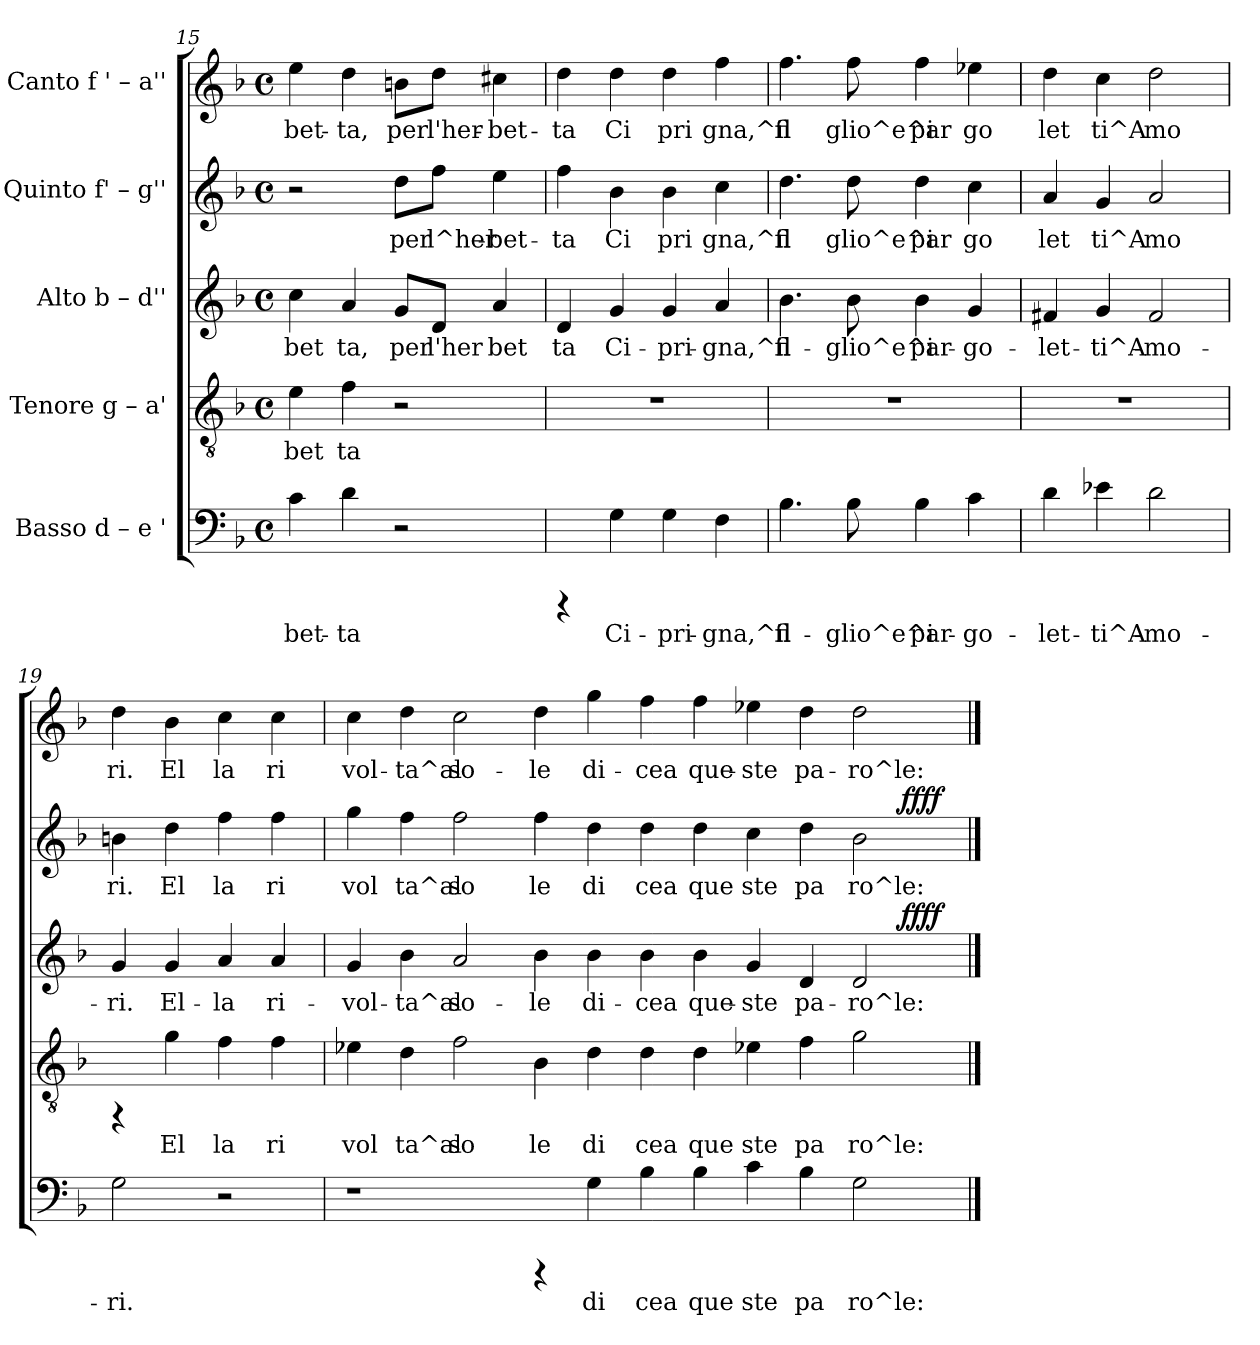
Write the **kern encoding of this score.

**kern	**text	**kern	**text	**kern	**text	**dynam	**kern	**text	**dynam	**kern	**text
*part5	*part5	*part4	*part4	*part3	*part3	*part3	*part2	*part2	*part2	*part1	*part1
*staff5	*staff5	*staff4	*staff4	*staff3	*staff3	*staff3	*staff2	*staff2	*staff2	*staff1	*staff1
*I"Basso   d – e '	*	*I"Tenore  g – a'	*	*I"Alto  b – d''	*	*	*I"Quinto  f' – g''	*	*	*I"Canto  f ' – a''	*
*clefF4	*	*clefGv2	*	*clefG2	*	*	*clefG2	*	*	*clefG2	*
*k[b-]	*	*k[b-]	*	*k[b-]	*	*	*k[b-]	*	*	*k[b-]	*
*F:	*	*F:	*	*F:	*	*	*F:	*	*	*F:	*
*M4/4	*	*M4/4	*	*M4/4	*	*	*M4/4	*	*	*M4/4	*
*met(c)	*	*met(c)	*	*met(c)	*	*	*met(c)	*	*	*met(c)	*
=15	=15	=15	=15	=15	=15	=15	=15	=15	=15	=15	=15
!	!LO:LY:b:cj	!	!LO:LY:b:cj	!	!LO:LY:b:rj	!	!	!	!	!	!LO:LY:b:rj
4c\	-bet-	4e\	bet	4cc\	bet	.	2r	.	.	4ee\	-bet-
!	!LO:LY:b:cj	!	!LO:LY:b:cj	!	!LO:LY:b:rj	!	!	!	!	!	!LO:LY:b:rj
4d\	-ta	4f\	ta	4a/	ta,	.	.	.	.	4dd\	-ta,
!	!	!	!	!	!LO:LY:b:rj	!	!	!LO:LY:b:rj	!	!	!LO:LY:b:rj
2r	.	2r	.	8g/L	per	.	8dd\L	per	.	8bn\L	per
!	!	!	!	!	!LO:LY:b:rj	!	!	!LO:LY:b:rj	!	!	!LO:LY:b:rj
.	.	.	.	8d/J	l'her	.	8ff\J	l^her-	.	8dd\J	l'her-
!	!	!	!	!	!LO:LY:b:rj	!	!	!LO:LY:b:rj	!	!	!LO:LY:b:rj
.	.	.	.	4a/	bet	.	4ee\	-bet-	.	4cc#X\	-bet-
!!LO:LB:g=z
=16	=16	=16	=16	=16	=16	=16	=16	=16	=16	=16	=16
!	!	!	!	!	!LO:LY:b:rj	!	!	!LO:LY:b:rj	!	!	!LO:LY:b:rj
4rCCC	.	1r	.	4d/	ta	.	4ff\	-ta	.	4dd\	-ta
!	!LO:LY:b:cj	!	!	!	!LO:LY:b:rj	!	!	!LO:LY:b:rj	!	!	!LO:LY:b:rj
4G\	Ci-	.	.	4g/	Ci-	.	4b-\	Ci	.	4dd\	Ci
!	!LO:LY:b:cj	!	!	!	!LO:LY:b:rj	!	!	!LO:LY:b:rj	!	!	!LO:LY:b:rj
4G\	-pri-	.	.	4g/	-pri-	.	4b-\	pri	.	4dd\	pri
!	!LO:LY:b:cj	!	!	!	!LO:LY:b:rj	!	!	!LO:LY:b:rj	!	!	!LO:LY:b:rj
4F\	-gna,^il	.	.	4a/	-gna,^il	.	4cc\	gna,^il	.	4ff\	gna,^il
=17	=17	=17	=17	=17	=17	=17	=17	=17	=17	=17	=17
!	!LO:LY:b:cj	!	!	!	!LO:LY:b:rj	!	!	!LO:LY:b:rj	!	!	!LO:LY:b:rj
4.B-\	fi-	1r	.	4.b-\	fi-	.	4.dd\	fi	.	4.ff\	fi
!	!LO:LY:b:cj	!	!	!	!LO:LY:b:rj	!	!	!LO:LY:b:rj	!	!	!LO:LY:b:rj
8B-\	-glio^e^i	.	.	8b-\	-glio^e^i	.	8dd\	glio^e^i	.	8ff\	glio^e^i
!	!LO:LY:b:cj	!	!	!	!LO:LY:b:rj	!	!	!LO:LY:b:rj	!	!	!LO:LY:b:rj
4B-\	par-	.	.	4b-\	par-	.	4dd\	par	.	4ff\	par
!	!LO:LY:b:cj	!	!	!	!LO:LY:b:rj	!	!	!LO:LY:b:rj	!	!	!LO:LY:b:rj
4c\	-go-	.	.	4g/	-go-	.	4cc\	go	.	4ee-X\	go
=18	=18	=18	=18	=18	=18	=18	=18	=18	=18	=18	=18
!	!LO:LY:b:cj	!	!	!	!LO:LY:b:rj	!	!	!LO:LY:b:rj	!	!	!LO:LY:b:rj
4d\	-let-	1r	.	4f#X/	-let-	.	4a/	let	.	4dd\	let
!	!LO:LY:b:cj	!	!	!	!LO:LY:b:rj	!	!	!LO:LY:b:rj	!	!	!LO:LY:b:rj
4e-\	-ti^A-	.	.	4g/	-ti^A-	.	4g/	ti^A	.	4cc\	ti^A
!	!LO:LY:b:cj	!	!	!	!LO:LY:b:rj	!	!	!LO:LY:b:rj	!	!	!LO:LY:b:rj
2d\	-mo-	.	.	2f#/	-mo-	.	2a/	mo	.	2dd\	mo
=19	=19	=19	=19	=19	=19	=19	=19	=19	=19	=19	=19
!	!LO:LY:b:cj	!	!	!	!LO:LY:b:rj	!	!	!LO:LY:b:rj	!	!	!LO:LY:b:rj
2G\	-ri.	4rFF	.	4g/	-ri.	.	4bn\	ri.	.	4dd\	ri.
!	!	!	!LO:LY:b:cj	!	!LO:LY:b:rj	!	!	!LO:LY:b:rj	!	!	!LO:LY:b:rj
.	.	4g\	El	4g/	El-	.	4dd\	El	.	4b-\	El
!	!	!	!LO:LY:b:cj	!	!LO:LY:b:rj	!	!	!LO:LY:b:rj	!	!	!LO:LY:b:rj
2r	.	4f\	la	4a/	-la	.	4ff\	la	.	4cc\	la
!	!	!	!LO:LY:b:cj	!	!LO:LY:b:rj	!	!	!LO:LY:b:rj	!	!	!LO:LY:b:rj
.	.	4f\	ri	4a/	ri-	.	4ff\	ri	.	4cc\	ri
!!LO:PB:g=z
=20	=20	=20	=20	=20	=20	=20	=20	=20	=20	=20	=20
!	!	!	!LO:LY:b:cj	!	!LO:LY:b:rj	!	!	!LO:LY:b:rj	!	!	!LO:LY:b:rj
*	*	*	*	*^	*	*	*^	*	*	*	*
1r	.	4e-X\	vol	4g/	1ryy	-vol-	.	4gg\	1ryy	vol	.	4cc\	vol-
!	!	!	!LO:LY:b:cj	!	!	!LO:LY:b:rj	!	!	!	!LO:LY:b:rj	!	!	!LO:LY:b:rj
.	.	4d\	ta^al	4b-\	.	-ta^al	.	4ff\	.	ta^al	.	4dd\	-ta^al
!	!	!	!LO:LY:b:cj	!	!	!LO:LY:b:rj	!	!	!	!LO:LY:b:rj	!	!	!LO:LY:b:rj
.	.	2f\	so	2a/	.	so-	.	2ff\	.	so	.	2cc\	so-
!	!	!	!LO:LY:b:cj	!	!	!LO:LY:b:rj	!	!	!	!LO:LY:b:rj	!	!	!LO:LY:b:rj
4rCCC	.	4B-\	le	4b-\	1ryy	-le	.	4ff\	1ryy	le	.	4dd\	-le
!	!LO:LY:b:cj	!	!LO:LY:b:cj	!	!	!LO:LY:b:rj	!	!	!	!LO:LY:b:rj	!	!	!LO:LY:b:rj
4G\	di	4d\	di	4b-\	.	di-	.	4dd\	.	di	.	4gg\	di-
!	!LO:LY:b:cj	!	!LO:LY:b:cj	!	!	!LO:LY:b:rj	!	!	!	!LO:LY:b:rj	!	!	!LO:LY:b:rj
4B-\	cea	4d\	cea	4b-\	.	-cea	.	4dd\	.	cea	.	4ff\	-cea
!	!LO:LY:b:cj	!	!LO:LY:b:cj	!	!	!LO:LY:b:rj	!	!	!	!LO:LY:b:rj	!	!	!LO:LY:b:rj
4B-\	que	4d\	que	4b-\	.	que-	.	4dd\	.	que	.	4ff\	que-
!	!LO:LY:b:cj	!	!LO:LY:b:cj	!	!	!LO:LY:b:rj	!	!	!	!LO:LY:b:rj	!	!	!LO:LY:b:rj
4c\	ste	4e-X\	ste	4g/	2ryy	-ste	.	4cc\	2ryy	ste	.	4ee-X\	-ste
!	!LO:LY:b:cj	!	!LO:LY:b:cj	!	!	!LO:LY:b:rj	!	!	!	!LO:LY:b:rj	!	!	!LO:LY:b:rj
4B-\	pa	4f\	pa	4d/	.	pa-	.	4dd\	.	pa	.	4dd\	pa-
!	!LO:LY:b:cj	!	!LO:LY:b:cj	!	!	!LO:LY:b:rj	!	!	!	!LO:LY:b:rj	!	!	!LO:LY:b:rj
2G\	ro^le:	2g\	ro^le:	2d/	8..ryy	-ro^le:-	.	2b-\	8..ryy	ro^le:	.	2dd\	-ro^le:-
!	!	!	!	!	!	!	!LO:DY:b	!	!	!	!LO:DY:b	!	!
.	.	.	.	.	4ryy	.	ffff	.	4ryy	.	ffff	.	.
.	.	.	.	.	32ryy	.	.	.	32ryy	.	.	.	.
*	*	*	*	*v	*v	*	*	*	*	*	*	*	*
*	*	*	*	*	*	*	*v	*v	*	*	*	*
==	==	==	==	==	==	==	==	==	==	==	==
*-	*-	*-	*-	*-	*-	*-	*-	*-	*-	*-	*-
